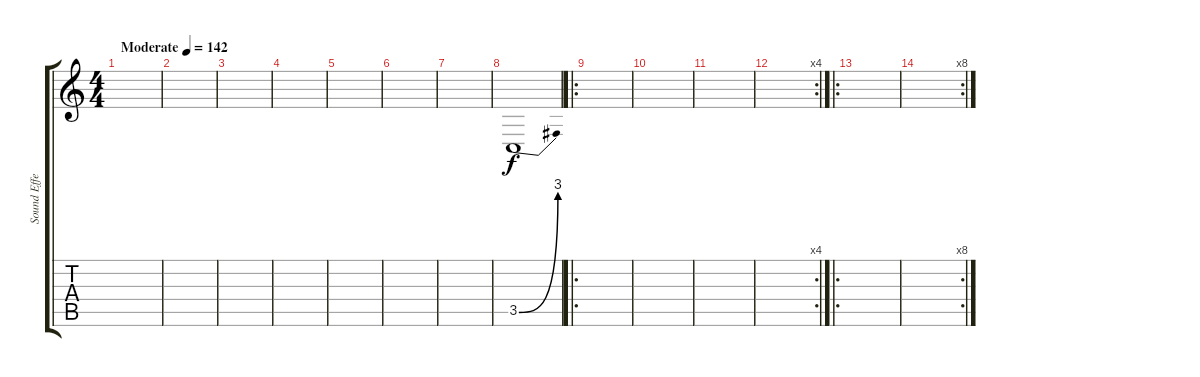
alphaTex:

\track ("Sound Effect 1" "Sound Effe") {instrument fx7echoes}
\staff {score tabs}
\tuning (E4 B3 G3 D3 A2 E2) {hide}
\ts (4 4)
\tempo (142 "Moderate")
\clef g2
\ks c
|
|
|
|
|
|
|
3.5{be (bend 0 0 60 12)}.1 |
\ro
|
|
|
\rc 4
|
\ro
|
\rc 8
